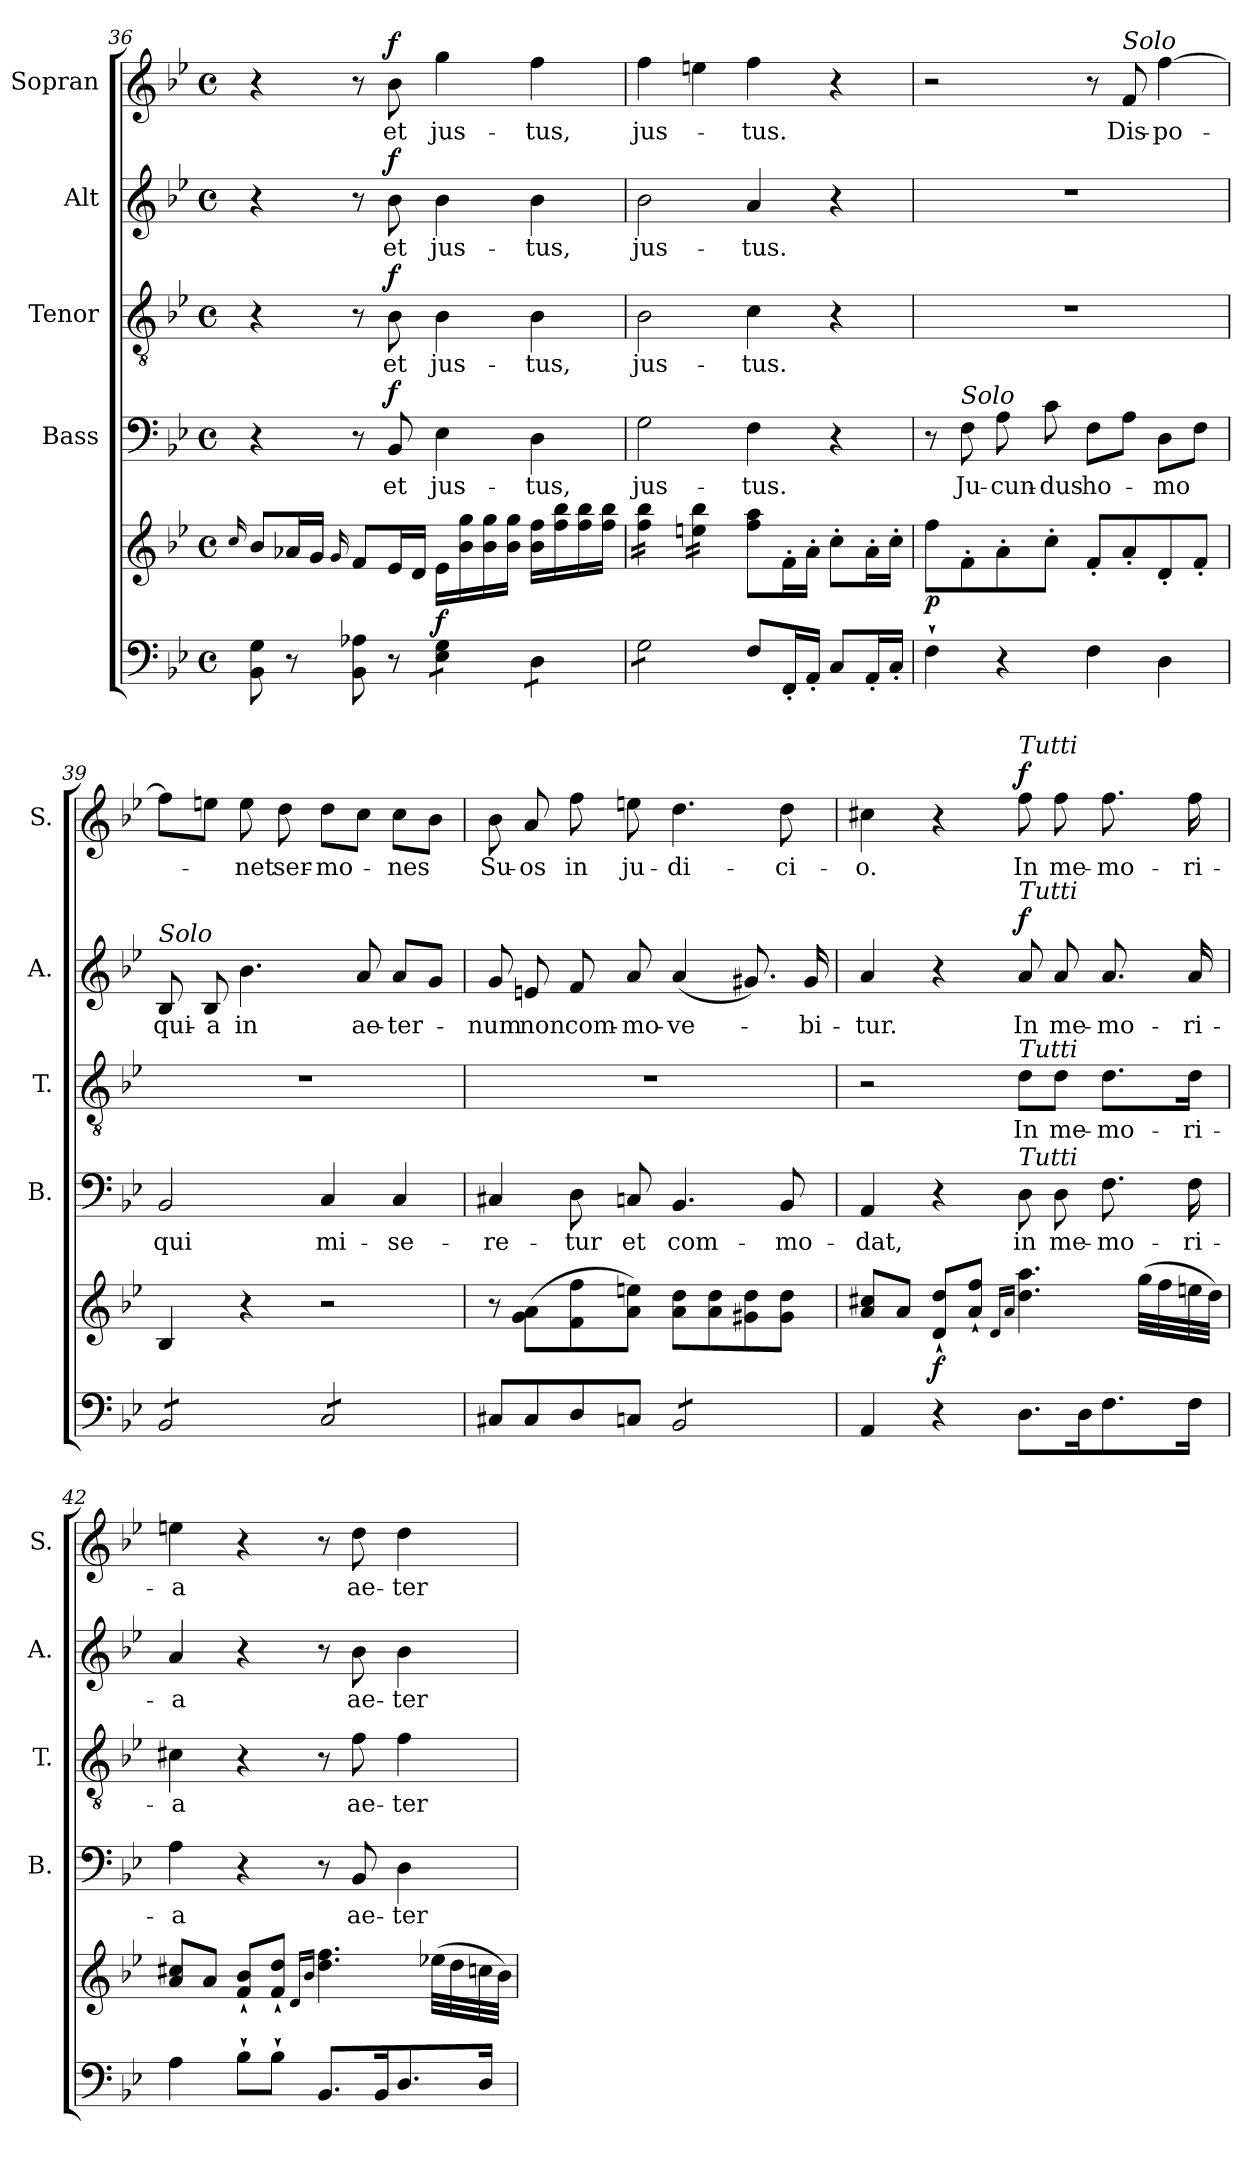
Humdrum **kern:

**kern	**kern	**dynam	**kern	**text	**dynam	**kern	**text	**dynam	**kern	**text	**dynam	**kern	**text	**dynam
*part5	*part5	*part5	*part4	*part4	*part4	*part3	*part3	*part3	*part2	*part2	*part2	*part1	*part1	*part1
*staff6	*staff5	*staff5/6	*staff4	*staff4	*staff4	*staff3	*staff3	*staff3	*staff2	*staff2	*staff2	*staff1	*staff1	*staff1
*	*	*	*I"Bass	*	*	*I"Tenor	*	*	*I"Alt	*	*	*I"Sopran	*	*
*	*	*	*I'B.	*	*	*I'T.	*	*	*I'A.	*	*	*I'S.	*	*
*clefF4	*clefG2	*	*clefF4	*	*	*clefGv2	*	*	*clefG2	*	*	*clefG2	*	*
*k[b-e-]	*k[b-e-]	*	*k[b-e-]	*	*	*k[b-e-]	*	*	*k[b-e-]	*	*	*k[b-e-]	*	*
*B-:	*B-:	*	*B-:	*	*	*B-:	*	*	*B-:	*	*	*B-:	*	*
*M4/4	*M4/4	*	*M4/4	*	*	*M4/4	*	*	*M4/4	*	*	*M4/4	*	*
*met(c)	*met(c)	*	*met(c)	*	*	*met(c)	*	*	*met(c)	*	*	*met(c)	*	*
=36	=36	=36	=36	=36	=36	=36	=36	=36	=36	=36	=36	=36	=36	=36
.	16qqcc/	.	.	.	.	.	.	.	.	.	.	.	.	.
8BB-\ 8G\	8b-/L	.	4r	.	.	4r	.	.	4r	.	.	4r	.	.
8r	16a-X/L	.	.	.	.	.	.	.	.	.	.	.	.	.
.	16g/JJ	.	.	.	.	.	.	.	.	.	.	.	.	.
.	16qqg/	.	.	.	.	.	.	.	.	.	.	.	.	.
8BB-\ 8A-X\	8f/L	.	8r	.	.	8r	.	.	8r	.	.	8r	.	.
!	!	!	!	!LO:LY:b	!LO:DY:a	!	!LO:LY:b	!LO:DY:a	!	!LO:LY:b	!LO:DY:a	!	!LO:LY:b	!LO:DY:a
8r	16e-/L	.	8BB-/	et	f	8B-\	et	f	8b-\	et	f	8b-\	et	f
.	16d/JJ	.	.	.	.	.	.	.	.	.	.	.	.	.
!	!	!LO:DY:a=2	!	!LO:LY:b	!	!	!LO:LY:b	!	!	!LO:LY:b	!	!	!LO:LY:b	!
*tremolo	*	*	*	*	*	*	*	*	*	*	*	*	*	*
8E-\ 8G\L	16e-\LL	f	4E-\	jus-	.	4B-\	jus-	.	4b-\	jus-	.	4gg\	jus-	.
.	16b-\ 16gg\	.	.	.	.	.	.	.	.	.	.	.	.	.
8E-\ 8G\J	16b-\ 16gg\	.	.	.	.	.	.	.	.	.	.	.	.	.
.	16b-\ 16gg\JJ	.	.	.	.	.	.	.	.	.	.	.	.	.
!	!	!	!	!LO:LY:b	!	!	!LO:LY:b	!	!	!LO:LY:b	!	!	!LO:LY:b	!
8D\L	16b-\ 16ff\LL	.	4D\	-tus,	.	4B-\	-tus,	.	4b-\	-tus,	.	4ff\	-tus,	.
.	16ff\ 16bb-\	.	.	.	.	.	.	.	.	.	.	.	.	.
8D\J	16ff\ 16bb-\	.	.	.	.	.	.	.	.	.	.	.	.	.
.	16ff\ 16bb-\JJ	.	.	.	.	.	.	.	.	.	.	.	.	.
=37	=37	=37	=37	=37	=37	=37	=37	=37	=37	=37	=37	=37	=37	=37
!	!	!	!	!LO:LY:b	!	!	!LO:LY:b	!	!	!LO:LY:b	!	!	!LO:LY:b	!
*	*tremolo	*	*	*	*	*	*	*	*	*	*	*	*	*
8G\L	16ff\ 16bb-\LL	.	2G\	jus-	.	2B-\	jus-	.	2b-\	jus-	.	4ff\	jus-	.
.	16ff\ 16bb-\	.	.	.	.	.	.	.	.	.	.	.	.	.
8G\	16ff\ 16bb-\	.	.	.	.	.	.	.	.	.	.	.	.	.
.	16ff\ 16bb-\JJ	.	.	.	.	.	.	.	.	.	.	.	.	.
8G\	16een\ 16bb-\LL	.	.	.	.	.	.	.	.	.	.	4een\	.	.
.	16een\ 16bb-\	.	.	.	.	.	.	.	.	.	.	.	.	.
8G\J	16een\ 16bb-\	.	.	.	.	.	.	.	.	.	.	.	.	.
*Xtremolo	*	*	*	*	*	*	*	*	*	*	*	*	*	*
.	16een\ 16bb-\JJ	.	.	.	.	.	.	.	.	.	.	.	.	.
*	*Xtremolo	*	*	*	*	*	*	*	*	*	*	*	*	*
!	!	!	!	!LO:LY:b	!	!	!LO:LY:b	!	!	!LO:LY:b	!	!	!LO:LY:b	!
8F/L	8ff\ 8aa\L	.	4F\	-tus.	.	4c\	-tus.	.	4a/	-tus.	.	4ff\	-tus.	.
16FF'</L	16f'>\L	.	.	.	.	.	.	.	.	.	.	.	.	.
16AA'</JJ	16a'>\JJ	.	.	.	.	.	.	.	.	.	.	.	.	.
8C/L	8cc'>\L	.	4r	.	.	4r	.	.	4r	.	.	4r	.	.
16AA'</L	16a'>\L	.	.	.	.	.	.	.	.	.	.	.	.	.
16C'</JJ	16cc'>\JJ	.	.	.	.	.	.	.	.	.	.	.	.	.
!!LO:LB:g=z
=38	=38	=38	=38	=38	=38	=38	=38	=38	=38	=38	=38	=38	=38	=38
!	!	!LO:DY:b	!	!	!	!	!	!	!	!	!	!	!	!
4F`>\	8ff\L	p	8r	.	.	1r	.	.	1r	.	.	2r	.	.
!	!	!	!LO:TX:a:i:t=Solo	!	!	!	!	!	!	!	!	!	!	!
!	!	!	!	!LO:LY:b	!	!	!	!	!	!	!	!	!	!
.	8f'>\	.	8F\	Ju-	.	.	.	.	.	.	.	.	.	.
!	!	!	!	!LO:LY:b	!	!	!	!	!	!	!	!	!	!
4r	8a'>\	.	8A\	-cun-	.	.	.	.	.	.	.	.	.	.
!	!	!	!	!LO:LY:b	!	!	!	!	!	!	!	!	!	!
.	8cc'>\J	.	8c\	-dus	.	.	.	.	.	.	.	.	.	.
!	!	!	!	!LO:LY:b	!	!	!	!	!	!	!	!	!	!
4F\	8f'</L	.	8F\L	ho-	.	.	.	.	.	.	.	8r	.	.
!	!	!	!	!	!	!	!	!	!	!	!	!LO:TX:a:i:t=Solo	!	!
!	!	!	!	!	!	!	!	!	!	!	!	!	!LO:LY:b	!
.	8a'</	.	8A\J	.	.	.	.	.	.	.	.	8f/	Dis-	.
!	!	!	!	!LO:LY:b	!	!	!	!	!	!	!	!	!LO:LY:b	!
4D\	8d'</	.	8D\L	-mo	.	.	.	.	.	.	.	[4ff\	-po-	.
.	8f'</J	.	8F\J	.	.	.	.	.	.	.	.	.	.	.
=39	=39	=39	=39	=39	=39	=39	=39	=39	=39	=39	=39	=39	=39	=39
!	!	!	!	!	!	!	!	!	!LO:TX:a:i:t=Solo	!	!	!	!	!
!	!	!	!	!LO:LY:b	!	!	!	!	!	!LO:LY:b	!	!	!	!
*tremolo	*	*	*	*	*	*	*	*	*	*	*	*	*	*
8BB-/L	4B-/	.	2BB-/	qui	.	1r	.	.	8B-/	qui-	.	8ff\L]	.	.
!	!	!	!	!	!	!	!	!	!	!LO:LY:b	!	!	!	!
8BB-/	.	.	.	.	.	.	.	.	8B-/	-a	.	8een\J	.	.
!	!	!	!	!	!	!	!	!	!	!LO:LY:b	!	!	!LO:LY:b	!
8BB-/	4r	.	.	.	.	.	.	.	4.b-\	in	.	8ee\	-net	.
!	!	!	!	!	!	!	!	!	!	!	!	!	!LO:LY:b	!
8BB-/J	.	.	.	.	.	.	.	.	.	.	.	8dd\	ser-	.
!	!	!	!	!LO:LY:b	!	!	!	!	!	!	!	!	!LO:LY:b	!
8C/L	2r	.	4C/	mi-	.	.	.	.	.	.	.	8dd\L	-mo-	.
!	!	!	!	!	!	!	!	!	!	!LO:LY:b	!	!	!	!
8C/	.	.	.	.	.	.	.	.	8a/	ae-	.	8cc\J	.	.
!	!	!	!	!LO:LY:b	!	!	!	!	!	!LO:LY:b	!	!	!LO:LY:b	!
8C/	.	.	4C/	-se-	.	.	.	.	8a/L	-ter-	.	8cc\L	-nes	.
8C/J	.	.	.	.	.	.	.	.	8g/J	.	.	8b-\J	.	.
*Xtremolo	*	*	*	*	*	*	*	*	*	*	*	*	*	*
=40	=40	=40	=40	=40	=40	=40	=40	=40	=40	=40	=40	=40	=40	=40
!	!	!	!	!LO:LY:b	!	!	!	!	!	!LO:LY:b	!	!	!LO:LY:b	!
8C#X/L	8r	.	4C#X/	-re-	.	1r	.	.	8g/	-num	.	8b-\	Su-	.
!	!	!	!	!	!	!	!	!	!	!LO:LY:b	!	!	!LO:LY:b	!
8C#/	(>8g\ 8a\L	.	.	.	.	.	.	.	8en/	non	.	8a/	-os	.
!	!	!	!	!LO:LY:b	!	!	!	!	!	!LO:LY:b	!	!	!LO:LY:b	!
8D/	8f\ 8ff\	.	8D\	-tur	.	.	.	.	8f/	com-	.	8ff\	in	.
!	!	!	!	!LO:LY:b	!	!	!	!	!	!LO:LY:b	!	!	!LO:LY:b	!
8Cn/J	8a\ 8een\J)	.	8Cn/	et	.	.	.	.	8a/	-mo-	.	8een\	ju-	.
!	!	!	!	!LO:LY:b	!	!	!	!	!	!LO:LY:b	!	!	!LO:LY:b	!
*tremolo	*	*	*	*	*	*	*	*	*	*	*	*	*	*
8BB-/L	8a\ 8dd\L	.	4.BB-/	com-	.	.	.	.	(<4a/	-ve-	.	4.dd\	-di-	.
8BB-/	8a\ 8dd\	.	.	.	.	.	.	.	.	.	.	.	.	.
8BB-/	8g#X\ 8dd\	.	.	.	.	.	.	.	8.g#X/)	.	.	.	.	.
!	!	!	!	!LO:LY:b	!	!	!	!	!	!	!	!	!LO:LY:b	!
8BB-/J	8g#\ 8dd\J	.	8BB-/	-mo-	.	.	.	.	.	.	.	8dd\	-ci-	.
*Xtremolo	*	*	*	*	*	*	*	*	*	*	*	*	*	*
!	!	!	!	!	!	!	!	!	!	!LO:LY:b	!	!	!	!
.	.	.	.	.	.	.	.	.	16g#/	-bi-	.	.	.	.
!!LO:PB:g=z
=41	=41	=41	=41	=41	=41	=41	=41	=41	=41	=41	=41	=41	=41	=41
!	!	!	!	!LO:LY:b	!	!	!	!	!	!LO:LY:b	!	!	!LO:LY:b	!
4AA/	8a/ 8cc#X/L	.	4AA/	-dat,	.	2r	.	.	4a/	-tur.	.	4cc#X\	-o.	.
.	8a/J	.	.	.	.	.	.	.	.	.	.	.	.	.
!	!	!LO:DY:b	!	!	!	!	!	!	!	!	!	!	!	!
4r	8d/`< 8dd/`<L	f	4r	.	.	.	.	.	4r	.	.	4r	.	.
.	8a/`< 8ff/`<J	.	.	.	.	.	.	.	.	.	.	.	.	.
.	16qd/LL	.	.	.	.	.	.	.	.	.	.	.	.	.
.	16qa/JJ	.	.	.	.	.	.	.	.	.	.	.	.	.
!	!	!	!	!	!	!	!	!	!	!	!	!LO:TX:a:i:t=Tutti	!	!
!	!	!	!	!	!	!	!	!	!LO:TX:a:i:t=Tutti	!	!	!	!	!
!	!	!	!	!	!	!LO:TX:a:i:t=Tutti	!	!	!	!	!	!	!	!
!	!	!	!LO:TX:a:i:t=Tutti	!	!	!	!	!	!	!	!	!	!	!
!	!	!	!	!LO:LY:b	!	!	!LO:LY:b	!	!	!LO:LY:b	!LO:DY:a	!	!LO:LY:b	!LO:DY:a
8.D\L	4.dd\ 4.aa\	.	8D\	in	.	8d\L	In	.	8a/	In	f	8ff\	In	f
!	!	!	!	!LO:LY:b	!	!	!LO:LY:b	!	!	!LO:LY:b	!	!	!LO:LY:b	!
.	.	.	8D\	me-	.	8d\J	me-	.	8a/	me-	.	8ff\	me-	.
16D\k	.	.	.	.	.	.	.	.	.	.	.	.	.	.
!	!	!	!	!LO:LY:b	!	!	!LO:LY:b	!	!	!LO:LY:b	!	!	!LO:LY:b	!
8.F\	.	.	8.F\	-mo-	.	8.d\L	-mo-	.	8.a/	-mo-	.	8.ff\	-mo-	.
.	(>32gg\LLL	.	.	.	.	.	.	.	.	.	.	.	.	.
.	32ff\	.	.	.	.	.	.	.	.	.	.	.	.	.
!	!	!	!	!LO:LY:b	!	!	!LO:LY:b	!	!	!LO:LY:b	!	!	!LO:LY:b	!
16F\Jk	32een\	.	16F\	-ri-	.	16d\Jk	-ri-	.	16a/	-ri-	.	16ff\	-ri-	.
.	32dd\JJJ)	.	.	.	.	.	.	.	.	.	.	.	.	.
=42	=42	=42	=42	=42	=42	=42	=42	=42	=42	=42	=42	=42	=42	=42
!	!	!	!	!LO:LY:b	!	!	!LO:LY:b	!	!	!LO:LY:b	!	!	!LO:LY:b	!
4A\	8a/ 8cc#X/L	.	4A\	-a	.	4c#X\	-a	.	4a/	-a	.	4een\	-a	.
.	8a/J	.	.	.	.	.	.	.	.	.	.	.	.	.
8B-`>\L	8f/`< 8b-/`<L	.	4r	.	.	4r	.	.	4r	.	.	4r	.	.
8B-`>\J	8f/`< 8dd/`<J	.	.	.	.	.	.	.	.	.	.	.	.	.
.	16qd/LL	.	.	.	.	.	.	.	.	.	.	.	.	.
.	16qb-/JJ	.	.	.	.	.	.	.	.	.	.	.	.	.
8.BB-/L	4.dd\ 4.ff\	.	8r	.	.	8r	.	.	8r	.	.	8r	.	.
!	!	!	!	!LO:LY:b	!	!	!LO:LY:b	!	!	!LO:LY:b	!	!	!LO:LY:b	!
.	.	.	8BB-/	ae-	.	8f\	ae-	.	8b-\	ae-	.	8dd\	ae-	.
16BB-/k	.	.	.	.	.	.	.	.	.	.	.	.	.	.
!	!	!	!	!LO:LY:b	!	!	!LO:LY:b	!	!	!LO:LY:b	!	!	!LO:LY:b	!
8.D/	.	.	4D\	-ter-	.	4f\	-ter-	.	4b-\	-ter-	.	4dd\	-ter-	.
.	(>32ee-X\LLL	.	.	.	.	.	.	.	.	.	.	.	.	.
.	32dd\	.	.	.	.	.	.	.	.	.	.	.	.	.
16D/Jk	32ccn\	.	.	.	.	.	.	.	.	.	.	.	.	.
.	32b-\JJJ)	.	.	.	.	.	.	.	.	.	.	.	.	.
=	=	=	=	=	=	=	=	=	=	=	=	=	=	=
*-	*-	*-	*-	*-	*-	*-	*-	*-	*-	*-	*-	*-	*-	*-
